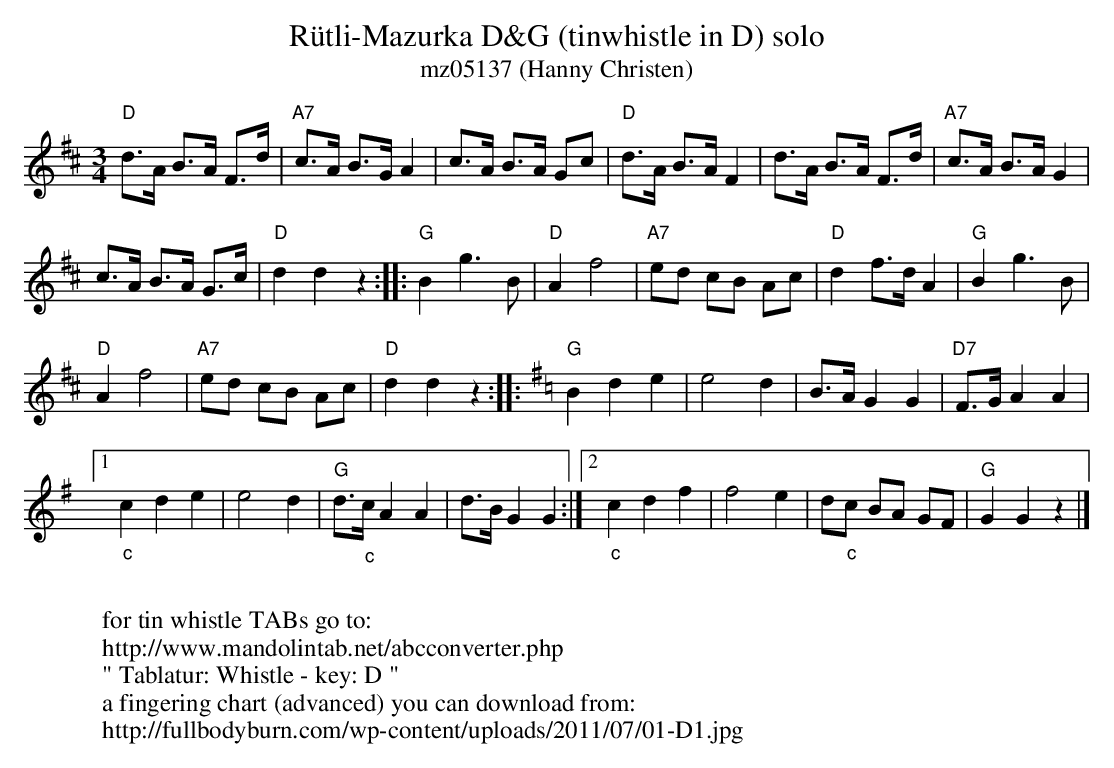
X:1
T:R\"utli-Mazurka D&G (tinwhistle in D) solo
T:mz05137 (Hanny Christen)
M:3/4
L:1/8
K:D transpose=12
"D"d>A B>A F>d | "A7"c>A B>GA2 | c>A B>A Gc | "D"d>A B>AF2 | d>A B>A F>d | "A7"c>A B>A G2 |
c>A B>A G>c | "D"d2d2z2 :: "G"B2g3B | "D"A2f4 | "A7"ed cB Ac | "D"d2f>dA2 | "G"B2g3B |
"D"A2f4 | "A7"ed cB Ac | "D"d2d2z2 :: [K:G]"G"B2d2e2 | e4d2 | B>AG2G2 | "D7"F>G A2A2 |1
"_c"c2d2e2 | e4 d2 | "G"d>"_c"cA2A2 | d>B G2G2 :|2 "_c"c2d2f2 | f4e2 | d"_c"c BA GF | "G"G2G2z2 |]
W:
W:for tin whistle TABs go to:
W:http://www.mandolintab.net/abcconverter.php
W:" Tablatur: Whistle - key: D "
W:a fingering chart (advanced) you can download from:
W:http://fullbodyburn.com/wp-content/uploads/2011/07/01-D1.jpg
